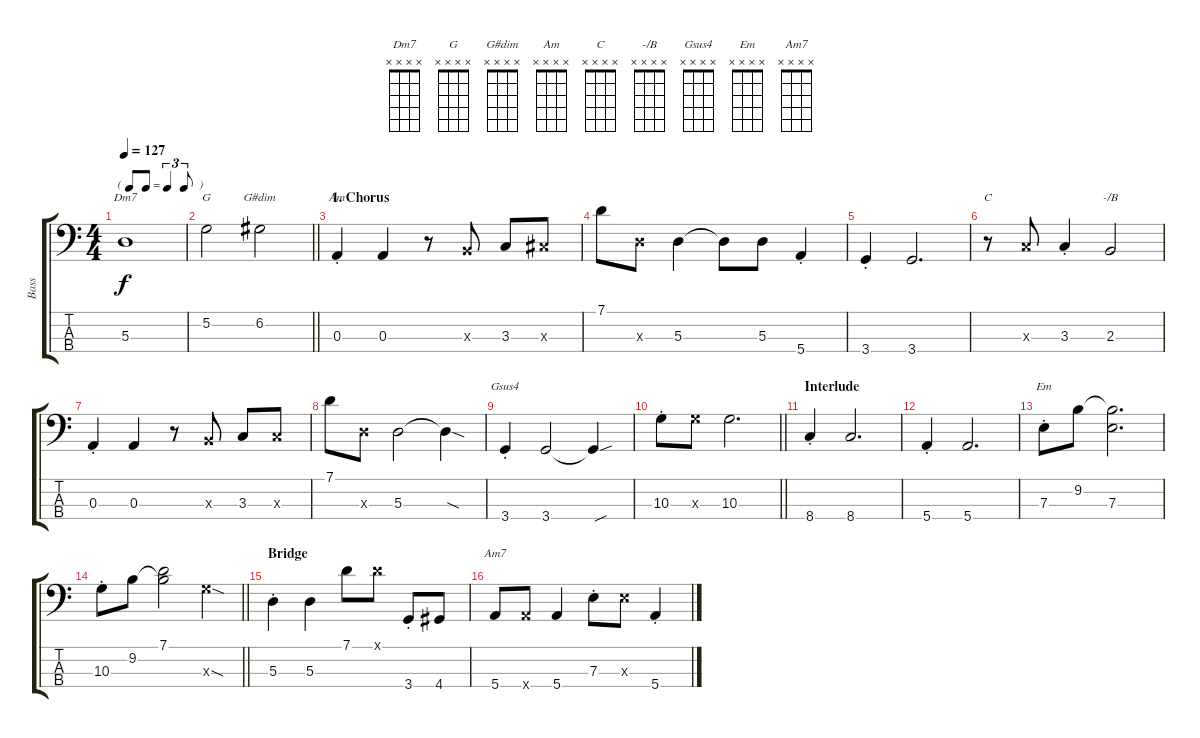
\track ("Bass" "Bass") {instrument electricbassfinger}
\staff {score tabs}
\tuning (G2 D2 A1 E1) {hide}
\chord ("Dm7" x x x x)
\chord ("G" x x x x)
\chord ("G#dim" x x x x)
\chord ("Am" x x x x)
\chord ("C" x x x x)
\chord ("-/B" x x x x)
\chord ("Gsus4" x x x x)
\chord ("Em" x x x x)
\chord ("Am7" x x x x)
\ts (4 4)
\tf triplet8th
\tempo 127
\clef f4
\ks c
5.3.1{ch "Dm7" dy f} |
\barLineRight lightlight
5.2.2{ch "G"} 6.2.2{ch "G#dim"} |
\section ("" "1. Chorus")
0.3{st}.4{ch "Am"} 0.3.4 r.8 2.3{x}.8 3.3.8 4.3{x}.8 |
7.1.8 5.3{x}.8 5.3.4 5.3{t}.8 5.3.8 5.4{st}.4 |
3.4{st}.4 3.4.2{d} |
r.8{ch "C"} 3.3{x}.8 3.3{st}.4 2.3.2{ch "-/B"} |
0.3{st}.4 0.3.4 r.8 2.3{x}.8 3.3.8 3.3{x}.8 |
7.1.8 5.3{x}.8 5.3.2 5.3{sod t}.4 |
3.4{st}.4{ch "Gsus4"} 3.4.2 3.4{sou t}.4 |
\barLineRight lightlight
10.3{st}.8 10.3{x}.8 10.3.2{d} |
\section ("" "Interlude")
8.4{st}.4 8.4.2{d} |
5.4{st}.4 5.4.2{d} |
7.3{st}.8{ch "Em"} 9.2.8 (9.2{t} 7.3).2{d} |
\barLineRight lightlight
10.3{st}.8 9.2.8 (7.1 9.2{t}).2 10.3{sod x}.4 |
\section ("" "Bridge")
5.3{st}.4 5.3.4 7.1.8 7.1{x}.8 3.4{st}.8 4.4.8 |
5.4.8{ch "Am7"} 5.4{x}.8 5.4.4 7.3{st}.8 7.3{x}.8 5.4{st}.4
